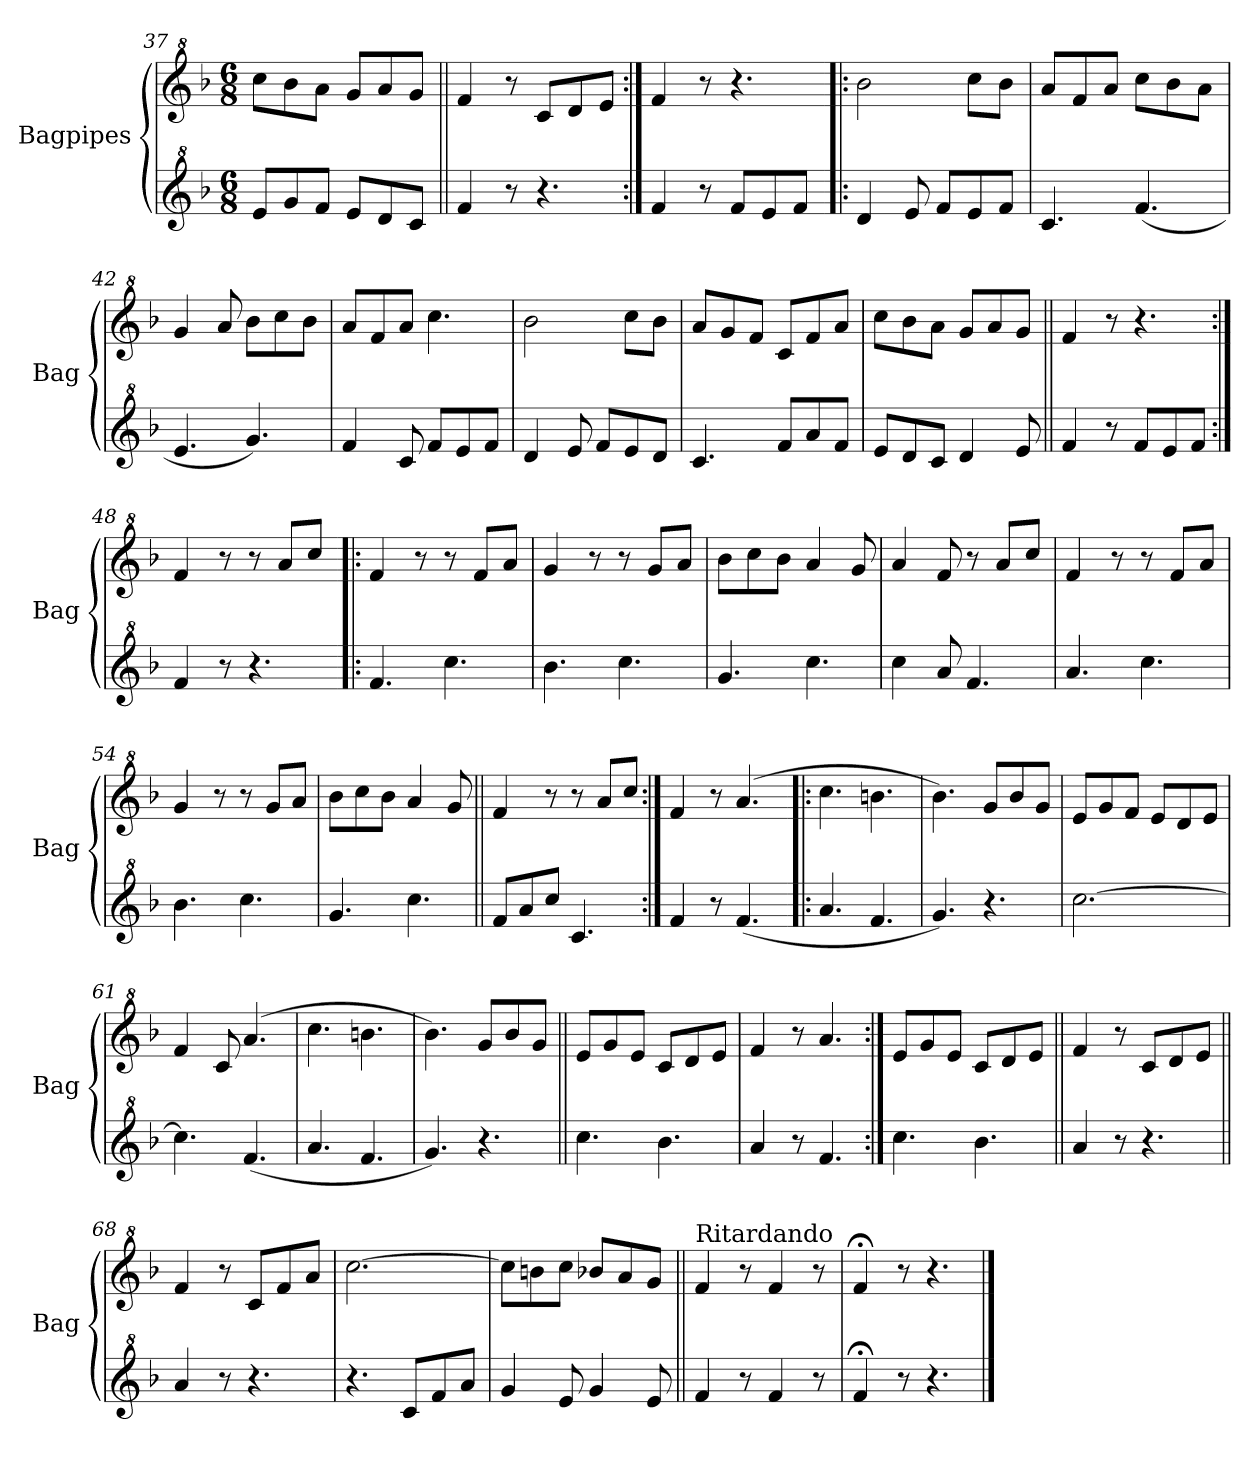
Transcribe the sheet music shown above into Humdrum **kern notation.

**kern	**kern
*part2	*part1
*staff2	*staff1
*I"Bagpipes	*I"Bagpipes
*I'Bag	*I'Bag
!!LO:LB:g=z
*clefG^2	*clefG^2
*k[b-]	*k[b-]
*F:	*F:
*M6/8	*M6/8
=37	=37
8ee/L	8ccc\L
8gg/	8bb-\
8ff/J	8aa\J
8ee/L	8gg/L
8dd/	8aa/
8cc/J	8gg/J
=38||	=38||
4ff/	4ff/
8r	8r
4.r	8cc/L
.	8dd/
.	8ee/J
=39:|!	=39:|!
4ff/	4ff/
8r	8r
8ff/L	4.r
8ee/	.
8ff/J	.
=40!|:	=40!|:
4dd/	2bb-\
8ee/	.
8ff/L	.
8ee/	8ccc\L
8ff/J	8bb-\J
=41	=41
4.cc/	8aa/L
.	8ff/
.	8aa/J
(4.ff/	8ccc\L
.	8bb-\
.	8aa\J
=42	=42
4.ee/	4gg/
.	8aa/
4.gg/)	8bb-\L
.	8ccc\
.	8bb-\J
=43	=43
4ff/	8aa/L
.	8ff/
8cc/	8aa/J
8ff/L	4.ccc\
8ee/	.
8ff/J	.
!!LO:PB:g=z
=44	=44
4dd/	2bb-\
8ee/	.
8ff/L	.
8ee/	8ccc\L
8dd/J	8bb-\J
=45	=45
4.cc/	8aa/L
.	8gg/
.	8ff/J
8ff/L	8cc/L
8aa/	8ff/
8ff/J	8aa/J
=46	=46
8ee/L	8ccc\L
8dd/	8bb-\
8cc/J	8aa\J
4dd/	8gg/L
.	8aa/
8ee/	8gg/J
=47||	=47||
4ff/	4ff/
8r	8r
8ff/L	4.r
8ee/	.
8ff/J	.
=48:|!	=48:|!
4ff/	4ff/
8r	8r
4.r	8r
.	8aa/L
.	8ccc/J
=49!|:	=49!|:
4.ff/	4ff/
.	8r
4.ccc\	8r
.	8ff/L
.	8aa/J
=50	=50
4.bb-\	4gg/
.	8r
4.ccc\	8r
.	8gg/L
.	8aa/J
=51	=51
4.gg/	8bb-\L
.	8ccc\
.	8bb-\J
4.ccc\	4aa/
.	8gg/
!!LO:LB:g=z
=52	=52
4ccc\	4aa/
8aa/	8ff/
4.ff/	8r
.	8aa/L
.	8ccc/J
=53	=53
4.aa/	4ff/
.	8r
4.ccc\	8r
.	8ff/L
.	8aa/J
=54	=54
4.bb-\	4gg/
.	8r
4.ccc\	8r
.	8gg/L
.	8aa/J
=55	=55
4.gg/	8bb-\L
.	8ccc\
.	8bb-\J
4.ccc\	4aa/
.	8gg/
=56||	=56||
8ff/L	4ff/
8aa/	.
8ccc/J	8r
4.cc/	8r
.	8aa/L
.	8ccc/J
=57:|!	=57:|!
4ff/	4ff/
8r	8r
(4.ff/	(4.aa/
=58!|:	=58!|:
4.aa/	4.ccc\
4.ff/	4.bbn\
=59	=59
4.gg/)	4.bb-\)
4.r	8gg/L
.	8bb-/
.	8gg/J
!!LO:LB:g=z
=60	=60
[2.ccc\	8ee/L
.	8gg/
.	8ff/J
.	8ee/L
.	8dd/
.	8ee/J
=61	=61
4.ccc\]	4ff/
.	8cc/
(4.ff/	(4.aa/
=62	=62
4.aa/	4.ccc\
4.ff/	4.bbn\
=63	=63
4.gg/)	4.bb-\)
4.r	8gg/L
.	8bb-/
.	8gg/J
=64||	=64||
4.ccc\	8ee/L
.	8gg/
.	8ee/J
4.bb-\	8cc/L
.	8dd/
.	8ee/J
=65	=65
4aa/	4ff/
8r	8r
4.ff/	4.aa/
=66:|!	=66:|!
4.ccc\	8ee/L
.	8gg/
.	8ee/J
4.bb-\	8cc/L
.	8dd/
.	8ee/J
=67||	=67||
4aa/	4ff/
8r	8r
4.r	8cc/L
.	8dd/
.	8ee/J
!!LO:LB:g=z
=68||	=68||
4aa/	4ff/
8r	8r
4.r	8cc/L
.	8ff/
.	8aa/J
=69	=69
4.r	[2.ccc\
8cc/L	.
8ff/	.
8aa/J	.
=70	=70
4gg/	8ccc\L]
.	8bbn\
8ee/	8ccc\J
4gg/	8bb-X/L
.	8aa/
8ee/	8gg/J
=71||	=71||
!	!LO:TX:a:t=Ritardando
4ff/	4ff/
8r	8r
4ff/	4ff/
8r	8r
=72	=72
4ff;</	4ff;</
8r	8r
4.r	4.r
==	==
*-	*-
